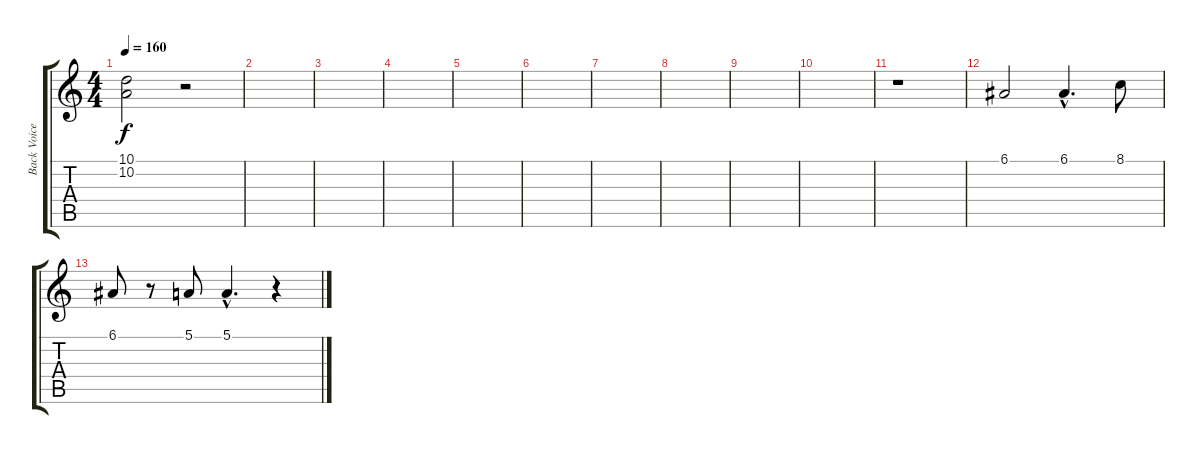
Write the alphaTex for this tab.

\track ("Back Voices" "Back Voice") {instrument panflute}
\staff {score tabs}
\tuning (E4 B3 G3 D3 A2 E2) {hide}
\ts (4 4)
\tempo 160
\clef g2
\ks c
(10.1{t} 10.2{t}).2{dy f} r.2 |
|
|
|
|
|
|
|
|
|
r.1 |
6.1.2 6.1{hac}.4{d} 8.1.8 |
6.1.8 r.8 5.1.8 5.1{hac}.4{d} r.4
